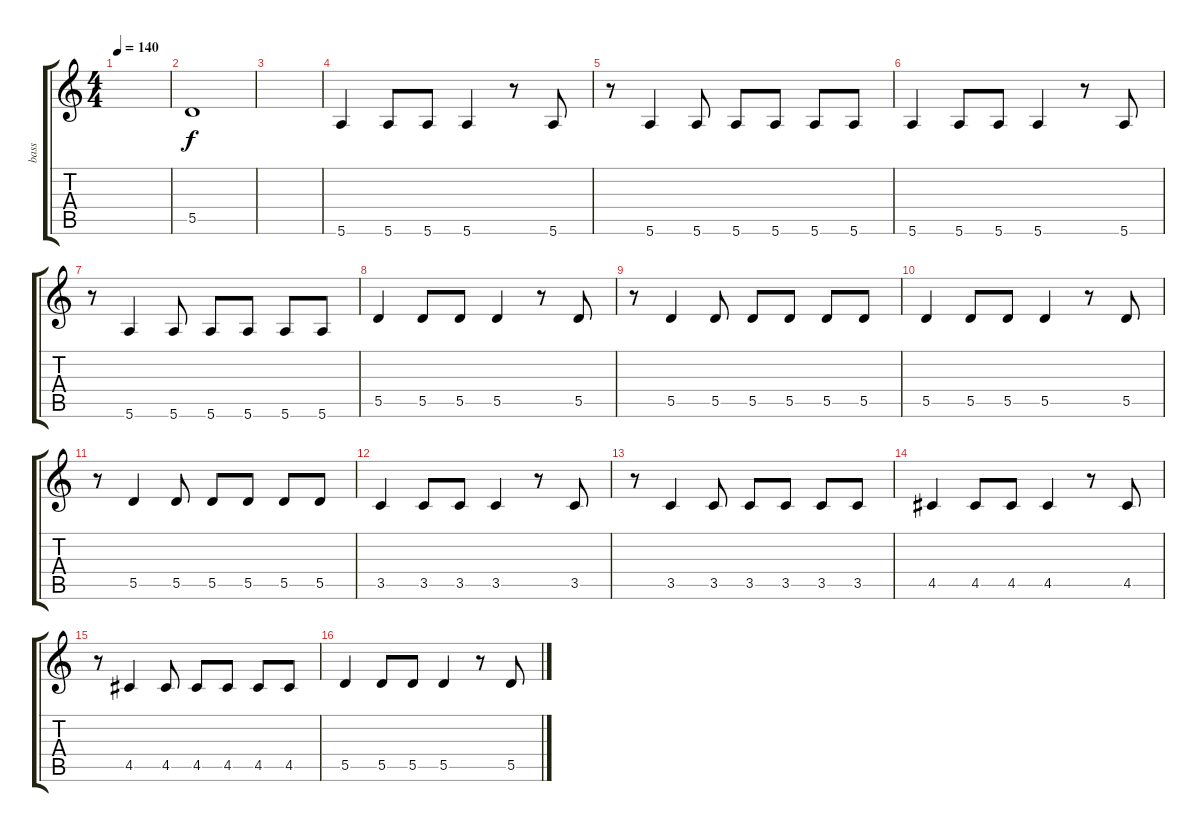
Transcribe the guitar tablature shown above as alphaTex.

\track ("bass" "bass") {instrument electricbassfinger}
\staff {score tabs}
\tuning (E4 B3 G3 D3 A2 E2) {hide}
\ts (4 4)
\tempo 140
\clef g2
\ks c
|
5.5.1 |
|
5.6.4 5.6.8 5.6.8 5.6.4 r.8 5.6.8 |
r.8 5.6.4 5.6.8 5.6.8 5.6.8 5.6.8 5.6.8 |
5.6.4 5.6.8 5.6.8 5.6.4 r.8 5.6.8 |
r.8 5.6.4 5.6.8 5.6.8 5.6.8 5.6.8 5.6.8 |
5.5.4 5.5.8 5.5.8 5.5.4 r.8 5.5.8 |
r.8 5.5.4 5.5.8 5.5.8 5.5.8 5.5.8 5.5.8 |
5.5.4 5.5.8 5.5.8 5.5.4 r.8 5.5.8 |
r.8 5.5.4 5.5.8 5.5.8 5.5.8 5.5.8 5.5.8 |
3.5.4 3.5.8 3.5.8 3.5.4 r.8 3.5.8 |
r.8 3.5.4 3.5.8 3.5.8 3.5.8 3.5.8 3.5.8 |
4.5.4 4.5.8 4.5.8 4.5.4 r.8 4.5.8 |
r.8 4.5.4 4.5.8 4.5.8 4.5.8 4.5.8 4.5.8 |
5.5.4 5.5.8 5.5.8 5.5.4 r.8 5.5.8
